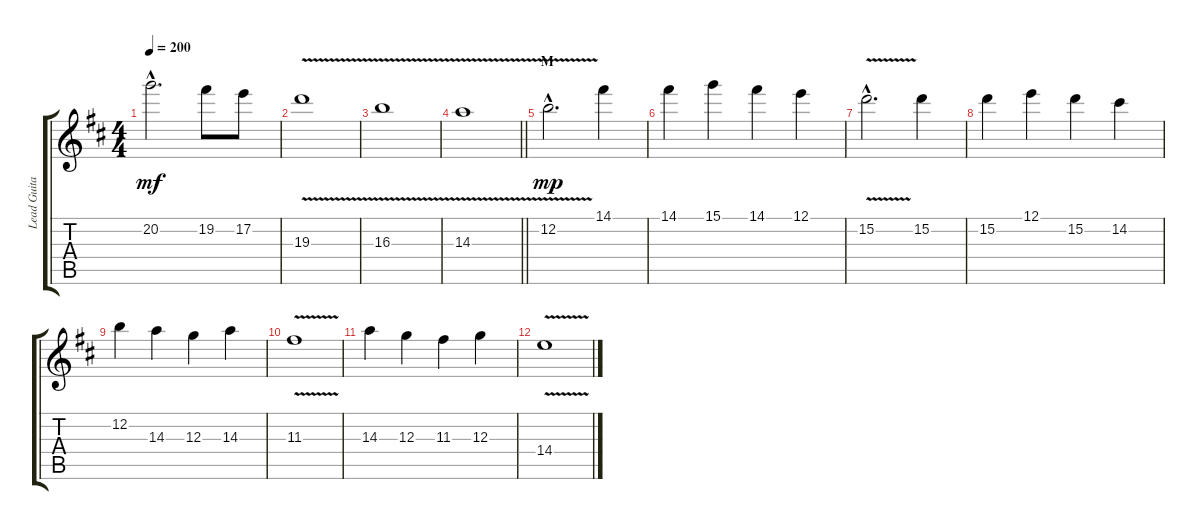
\track ("Lead Guitar(Right ch.)" "Lead Guita") {instrument distortionguitar}
\staff {score tabs}
\tuning (E4 B3 G3 D3 A2 E2) {hide}
\ts (4 4)
\tempo 200
\clef g2
\ks d
20.2{hac}.2{d dy mf} 19.2.8 17.2.8 |
19.3{v}.1 |
16.3{v}.1 |
\barLineRight lightlight
14.3{v}.1 |
\section ("" "M")
12.2{v hac}.2{d dy mp} 14.1.4 |
14.1.4 15.1.4 14.1.4 12.1.4 |
15.2{v hac}.2{d} 15.2.4 |
15.2.4 12.1.4 15.2.4 14.2.4 |
12.2.4 14.3.4 12.3.4 14.3.4 |
11.3{v}.1 |
14.3.4 12.3.4 11.3.4 12.3.4 |
14.4{v}.1
